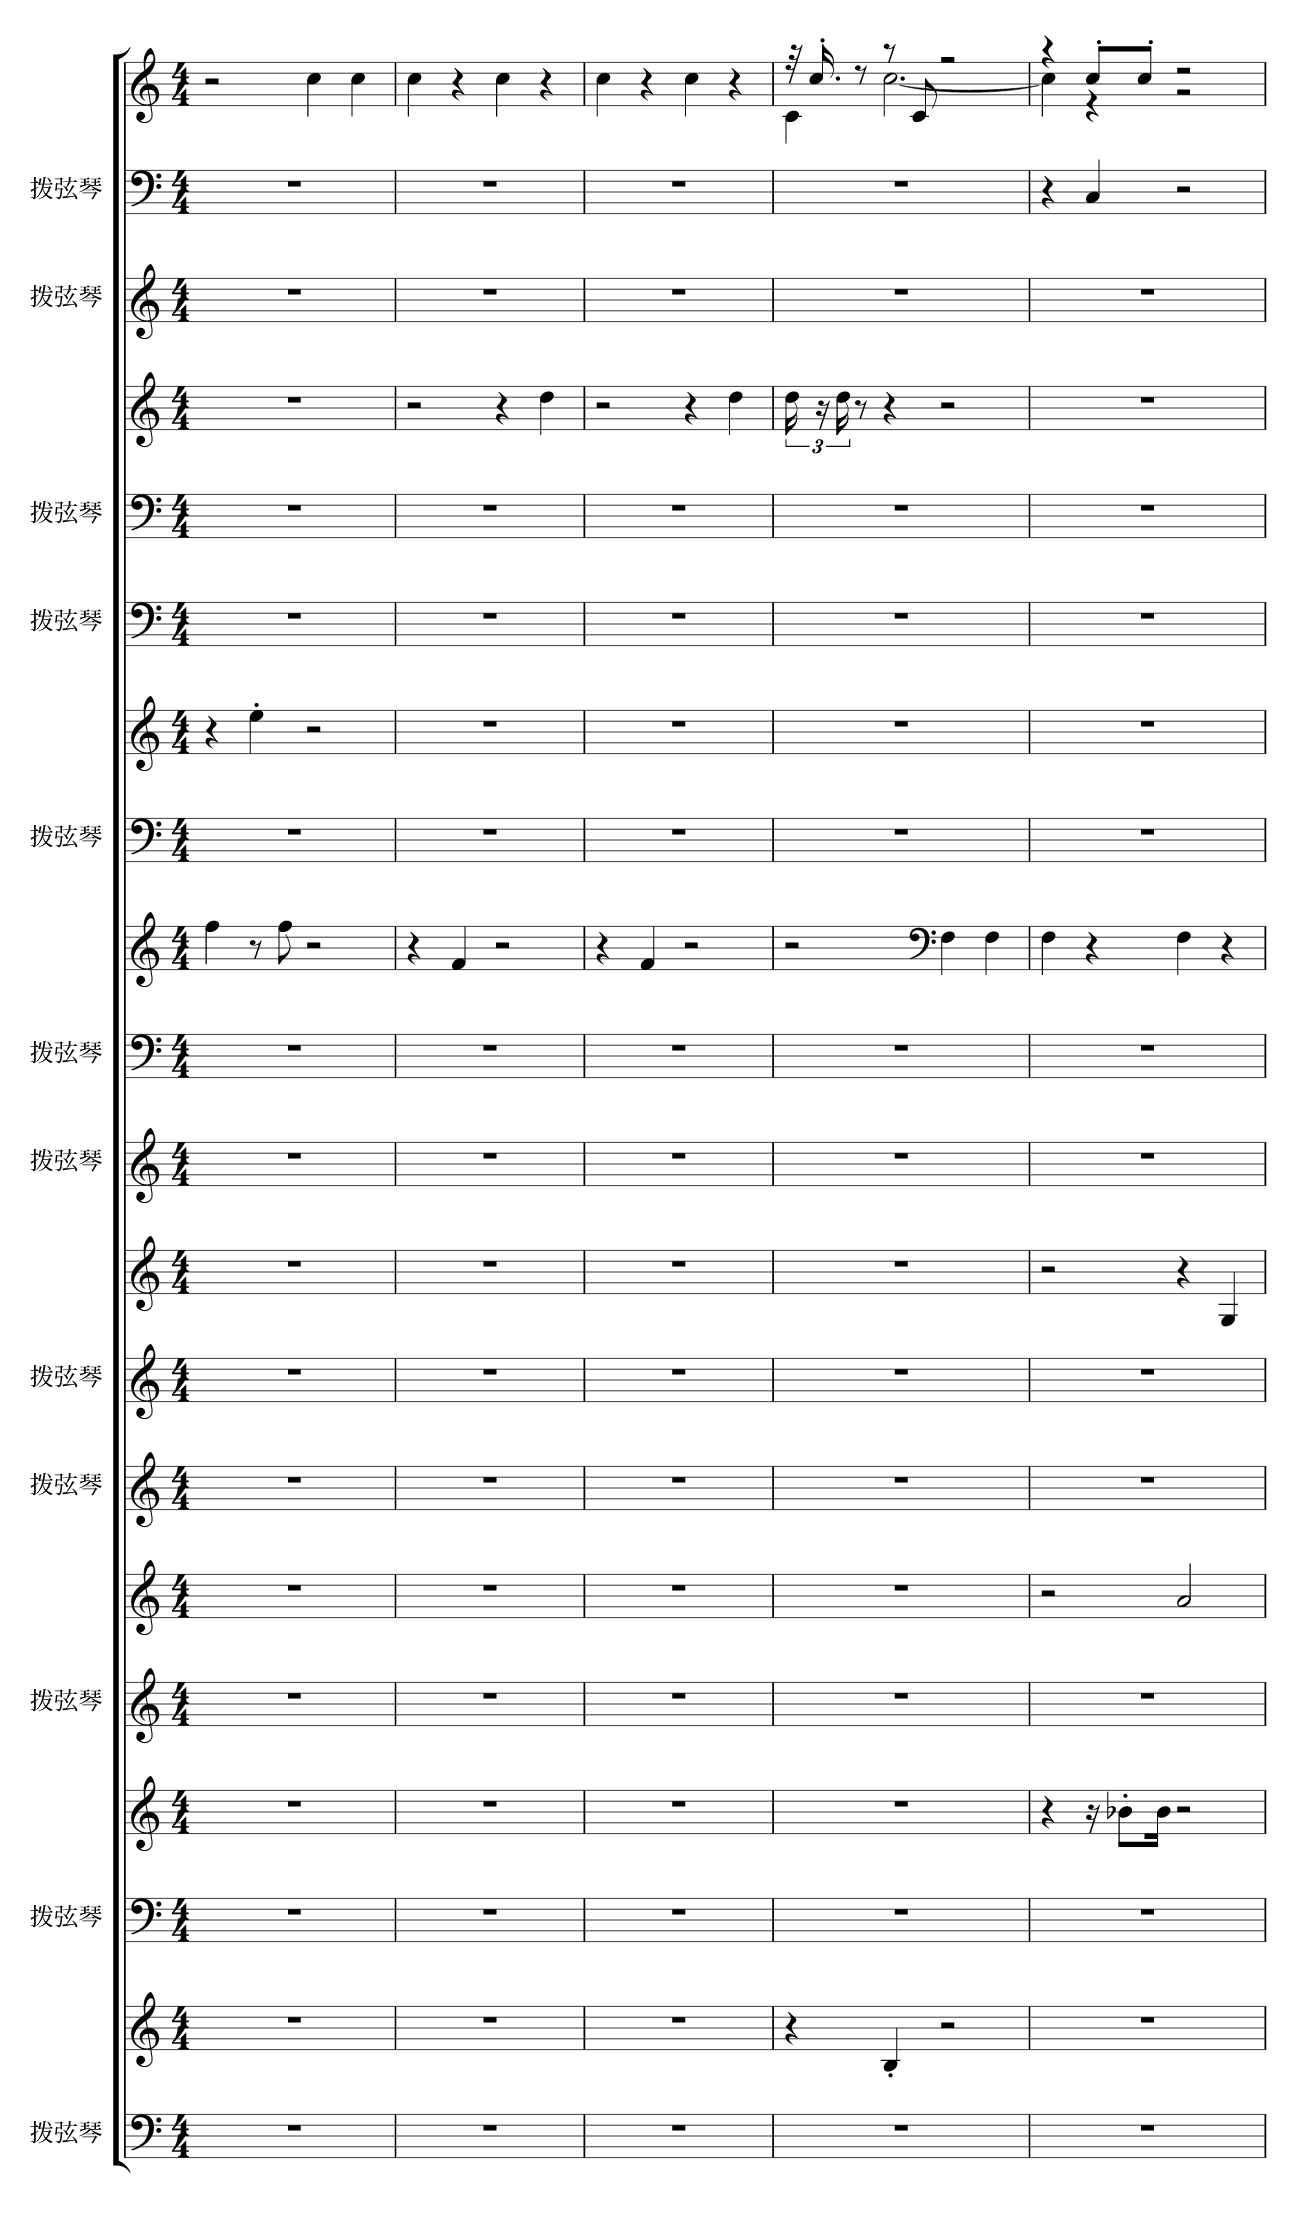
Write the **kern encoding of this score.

**kern	**kern	**kern	**kern	**kern	**kern	**kern	**kern	**kern	**kern	**kern	**kern	**kern	**kern	**kern	**kern	**kern	**kern	**kern	**kern
*part12	*part12	*part11	*part11	*part10	*part10	*part9	*part8	*part8	*part7	*part6	*part6	*part5	*part5	*part4	*part3	*part3	*part2	*part1	*part1
*staff20	*staff19	*staff18	*staff17	*staff16	*staff15	*staff14	*staff13	*staff12	*staff11	*staff10	*staff9	*staff8	*staff7	*staff6	*staff5	*staff4	*staff3	*staff2	*staff1
*I"拨弦琴	*	*I"拨弦琴	*	*I"拨弦琴	*	*I"拨弦琴	*I"拨弦琴	*	*I"拨弦琴	*I"拨弦琴	*	*I"拨弦琴	*	*I"拨弦琴	*I"拨弦琴	*	*I"拨弦琴	*I"拨弦琴	*
*clefF4	*clefG2	*clefF4	*clefG2	*clefG2	*clefG2	*clefG2	*clefG2	*clefG2	*clefG2	*clefF4	*clefG2	*clefF4	*clefG2	*clefF4	*clefF4	*clefG2	*clefG2	*clefF4	*clefG2
*k[]	*k[]	*k[]	*k[]	*k[]	*k[]	*k[]	*k[]	*k[]	*k[]	*k[]	*k[]	*k[]	*k[]	*k[]	*k[]	*k[]	*k[]	*k[]	*k[]
*M4/4	*M4/4	*M4/4	*M4/4	*M4/4	*M4/4	*M4/4	*M4/4	*M4/4	*M4/4	*M4/4	*M4/4	*M4/4	*M4/4	*M4/4	*M4/4	*M4/4	*M4/4	*M4/4	*M4/4
*MM200	*MM200	*MM200	*MM200	*MM200	*MM200	*MM200	*MM200	*MM200	*MM200	*MM200	*MM200	*MM200	*MM200	*MM200	*MM200	*MM200	*MM200	*MM200	*MM200
=1	=1	=1	=1	=1	=1	=1	=1	=1	=1	=1	=1	=1	=1	=1	=1	=1	=1	=1	=1
1r	1r	1r	1r	1r	1r	1r	1r	1r	1r	1r	4ff\	1r	4r	1r	1r	1r	1r	1r	2r
.	.	.	.	.	.	.	.	.	.	.	8r	.	4ee'\	.	.	.	.	.	.
.	.	.	.	.	.	.	.	.	.	.	8ff\	.	.	.	.	.	.	.	.
.	.	.	.	.	.	.	.	.	.	.	2r	.	2r	.	.	.	.	.	4cc\
.	.	.	.	.	.	.	.	.	.	.	.	.	.	.	.	.	.	.	4cc\
=2	=2	=2	=2	=2	=2	=2	=2	=2	=2	=2	=2	=2	=2	=2	=2	=2	=2	=2	=2
1r	1r	1r	1r	1r	1r	1r	1r	1r	1r	1r	4r	1r	1r	1r	1r	2r	1r	1r	4cc\
.	.	.	.	.	.	.	.	.	.	.	4f/	.	.	.	.	.	.	.	4r
.	.	.	.	.	.	.	.	.	.	.	2r	.	.	.	.	4r	.	.	4cc\
.	.	.	.	.	.	.	.	.	.	.	.	.	.	.	.	4dd\	.	.	4r
=3	=3	=3	=3	=3	=3	=3	=3	=3	=3	=3	=3	=3	=3	=3	=3	=3	=3	=3	=3
1r	1r	1r	1r	1r	1r	1r	1r	1r	1r	1r	4r	1r	1r	1r	1r	2r	1r	1r	4cc\
.	.	.	.	.	.	.	.	.	.	.	4f/	.	.	.	.	.	.	.	4r
.	.	.	.	.	.	.	.	.	.	.	2r	.	.	.	.	4r	.	.	4cc\
.	.	.	.	.	.	.	.	.	.	.	.	.	.	.	.	4dd\	.	.	4r
=4	=4	=4	=4	=4	=4	=4	=4	=4	=4	=4	=4	=4	=4	=4	=4	=4	=4	=4	=4
*	*	*	*	*	*	*	*	*	*	*	*	*	*	*	*	*	*	*	*^
1r	4r	1r	1r	1r	1r	1r	1r	1r	1r	1r	2r	1r	1r	1r	1r	24dd\	1r	1r	32r	4c\
.	.	.	.	.	.	.	.	.	.	.	.	.	.	.	.	.	.	.	16.cc'/	.
.	.	.	.	.	.	.	.	.	.	.	.	.	.	.	.	24r	.	.	.	.
.	.	.	.	.	.	.	.	.	.	.	.	.	.	.	.	24dd\	.	.	.	.
.	.	.	.	.	.	.	.	.	.	.	.	.	.	.	.	8r	.	.	8r	.
.	4B'/	.	.	.	.	.	.	.	.	.	.	.	.	.	.	4r	.	.	8r	[2.cc\
.	.	.	.	.	.	.	.	.	.	.	.	.	.	.	.	.	.	.	8c/	.
*	*	*	*	*	*	*	*	*	*	*	*clefF4	*	*	*	*	*	*	*	*	*
.	2r	.	.	.	.	.	.	.	.	.	4F\	.	.	.	.	2r	.	.	2r	.
.	.	.	.	.	.	.	.	.	.	.	4F\	.	.	.	.	.	.	.	.	.
=5	=5	=5	=5	=5	=5	=5	=5	=5	=5	=5	=5	=5	=5	=5	=5	=5	=5	=5	=5	=5
1r	1r	1r	4r	1r	2r	1r	1r	2r	1r	1r	4F\	1r	1r	1r	1r	1r	1r	4r	4r	4cc\]
.	.	.	16r	.	.	.	.	.	.	.	4r	.	.	.	.	.	.	4C/	8cc'/L	4r
.	.	.	8b-X'\L	.	.	.	.	.	.	.	.	.	.	.	.	.	.	.	.	.
.	.	.	.	.	.	.	.	.	.	.	.	.	.	.	.	.	.	.	8cc'/J	.
.	.	.	16b-\Jk	.	.	.	.	.	.	.	.	.	.	.	.	.	.	.	.	.
.	.	.	2r	.	2a/	.	.	4r	.	.	4F\	.	.	.	.	.	.	2r	2r	2r
.	.	.	.	.	.	.	.	4G/	.	.	4r	.	.	.	.	.	.	.	.	.
*	*	*	*	*	*	*	*	*	*	*	*	*	*	*	*	*	*	*	*v	*v
=	=	=	=	=	=	=	=	=	=	=	=	=	=	=	=	=	=	=	=
*-	*-	*-	*-	*-	*-	*-	*-	*-	*-	*-	*-	*-	*-	*-	*-	*-	*-	*-	*-
